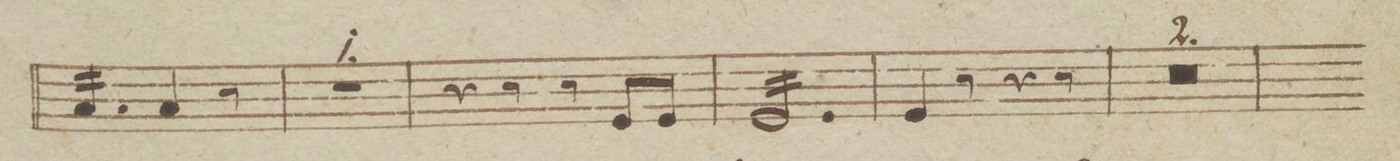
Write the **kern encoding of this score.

**kern	**dynam
*I"Timpani in Es. et B.	*
*clefF4	*
*k[b-e-a-]	*
*met(c)	*
*M6/8	*
16E-/LL	.
16E-/	.
16E-/	.
16E-/	.
16E-/	.
16E-/JJ	.
4E-/	.
*Xtremolo	*
8r	.
=57	=57
2.r	.
=58	=58
4r	.
8r	.
8r	.
8BB-/L	.
8BB-/J	.
=59	=59
*tremolo	*
16BB-/LL	.
16BB-/	.
16BB-/	.
16BB-/	.
16BB-/	.
16BB-/	.
16BB-/	.
16BB-/	.
16BB-/	.
16BB-/	.
16BB-/	.
16BB-/JJ	.
=60	=60
4BB-/	.
8r	.
4r	.
8r	.
=61	=61
1.r	.
=62	=62
=63	=63
*-	*-
